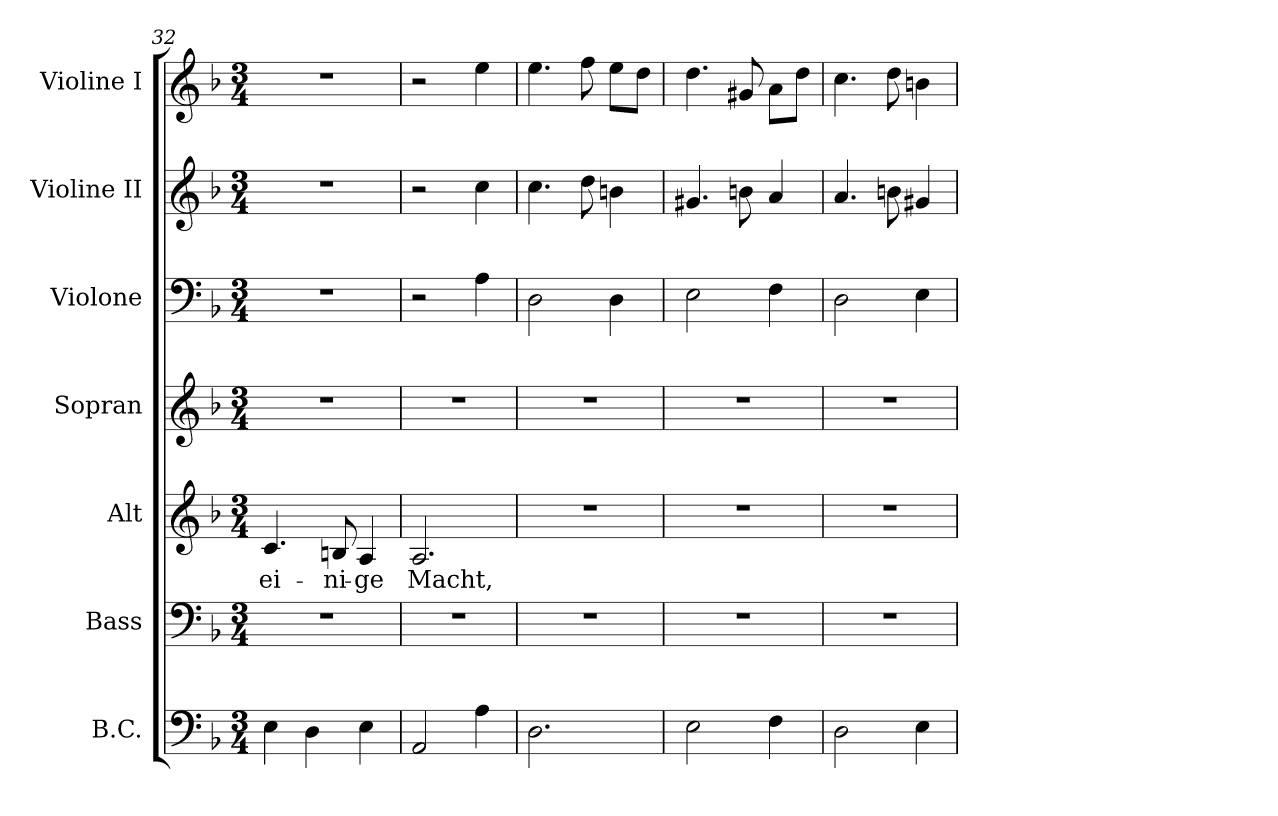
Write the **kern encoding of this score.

**kern	**kern	**kern	**text	**kern	**kern	**kern	**kern
*part7	*part6	*part5	*part5	*part4	*part3	*part2	*part1
*staff7	*staff6	*staff5	*staff5	*staff4	*staff3	*staff2	*staff1
*I"B.C.	*I"Bass	*I"Alt	*	*I"Sopran	*I"Violone	*I"Violine II	*I"Violine I
*	*I'B.	*I'A.	*	*I'S.	*	*I'Vln. II	*I'Vln. I
*clefF4	*clefF4	*clefG2	*	*clefG2	*clefF4	*clefG2	*clefG2
*k[b-]	*k[b-]	*k[b-]	*	*k[b-]	*k[b-]	*k[b-]	*k[b-]
*F:	*F:	*F:	*	*F:	*F:	*F:	*F:
*M3/4	*M3/4	*M3/4	*	*M3/4	*M3/4	*M3/4	*M3/4
=32	=32	=32	=32	=32	=32	=32	=32
!	!LO:N:vis=1	!	!	!	!	!	!
!	!	!	!LO:LY:b:color=#000000	!LO:N:vis=1	!LO:N:vis=1	!LO:N:vis=1	!LO:N:vis=1
4Ei\	2.r	4.ci/	ei-	2.r	2.r	2.r	2.r
4Di\	.	.	.	.	.	.	.
!	!	!	!LO:LY:b:color=#000000	!	!	!	!
.	.	8Bni/	-ni-	.	.	.	.
!	!	!	!LO:LY:b:color=#000000	!	!	!	!
4Ei\	.	4Ai/	-ge	.	.	.	.
=33	=33	=33	=33	=33	=33	=33	=33
!	!LO:N:vis=1	!	!	!	!	!	!
!	!	!	!LO:LY:b:color=#000000	!LO:N:vis=1	!	!	!
2AAi/	2.r	2.Ai/	Macht,	2.r	2r	2r	2r
4Ai\	.	.	.	.	4Ai\	4cci\	4eei\
=34	=34	=34	=34	=34	=34	=34	=34
!	!LO:N:vis=1	!LO:N:vis=1	!	!LO:N:vis=1	!	!	!
2.Di\	2.r	2.r	.	2.r	2Di\	4.cci\	4.eei\
.	.	.	.	.	.	8ddi\	8ffi\
.	.	.	.	.	4Di\	4bni\	8eei\L
.	.	.	.	.	.	.	8ddi\J
=35	=35	=35	=35	=35	=35	=35	=35
!	!LO:N:vis=1	!LO:N:vis=1	!	!LO:N:vis=1	!	!	!
2Ei\	2.r	2.r	.	2.r	2Ei\	4.g#Xi/	4.ddi\
.	.	.	.	.	.	8bni\	8g#Xi/
4Fi\	.	.	.	.	4Fi\	4ai/	8ai\L
.	.	.	.	.	.	.	8ddi\J
!!LO:LB:g=z
=36	=36	=36	=36	=36	=36	=36	=36
!	!LO:N:vis=1	!LO:N:vis=1	!	!LO:N:vis=1	!	!	!
2Di\	2.r	2.r	.	2.r	2Di\	4.ai/	4.cci\
.	.	.	.	.	.	8bni\	8ddi\
4Ei\	.	.	.	.	4Ei\	4g#Xi/	4bni\
=	=	=	=	=	=	=	=
*-	*-	*-	*-	*-	*-	*-	*-
